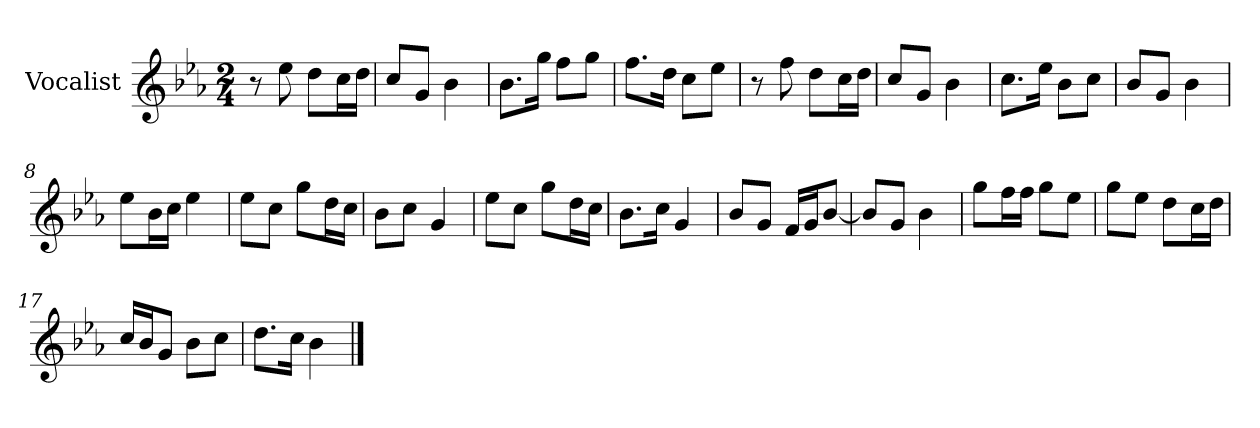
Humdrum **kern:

**kern
*part1
*staff1
*I"Vocalist
*k[b-e-a-]
*E-:
*M2/4
=
8r
8ee-
8ddL
16ccL
16ddJJ
=1
8ccL
8gJ
4b-
=2
8.b-L
16ggJk
8ffL
8ggJ
=3
8.ffL
16ddJk
8ccL
8ee-J
=4
8r
8ff
8ddL
16ccL
16ddJJ
=5
8ccL
8gJ
4b-
=6
8.ccL
16ee-Jk
8b-L
8ccJ
=7
8b-L
8gJ
4b-
=8
8ee-L
16b-L
16ccJJ
4ee-
=9
8ee-L
8ccJ
8ggL
16ddL
16ccJJ
=10
8b-L
8ccJ
4g
=11
8ee-L
8ccJ
8ggL
16ddL
16ccJJ
=12
8.b-L
16ccJk
4g
=13
8b-L
8gJ
16fLL
16gJ
[8b-J
=14
8b-L]
8gJ
4b-
=15
8ggL
16ffL
16ffJJ
8ggL
8ee-J
=16
8ggL
8ee-J
8ddL
16ccL
16ddJJ
=17
16ccLL
16b-J
8gJ
8b-L
8ccJ
=18
8.ddL
16ccJk
4b-
==
*-
